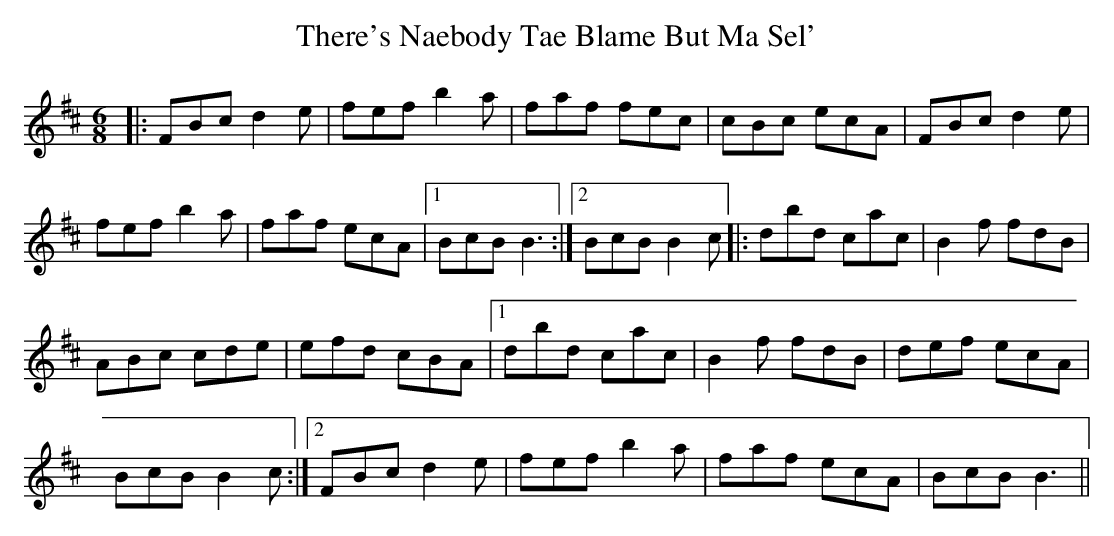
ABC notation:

X:1
T: There's Naebody Tae Blame But Ma Sel'
M: 6/8
L: 1/8
K: Bmin
|:FBc d2e|fef b2a|faf fec|cBc ecA|FBc d2e|
fef b2a|faf ecA|1 BcB B3:|2 BcB B2c|:dbd cac|B2f fdB|
ABc cde|efd cBA|1 dbd cac|B2f fdB|def ecA|
BcB B2c:|2 FBc d2e|fef b2a|faf ecA|BcB B3||
